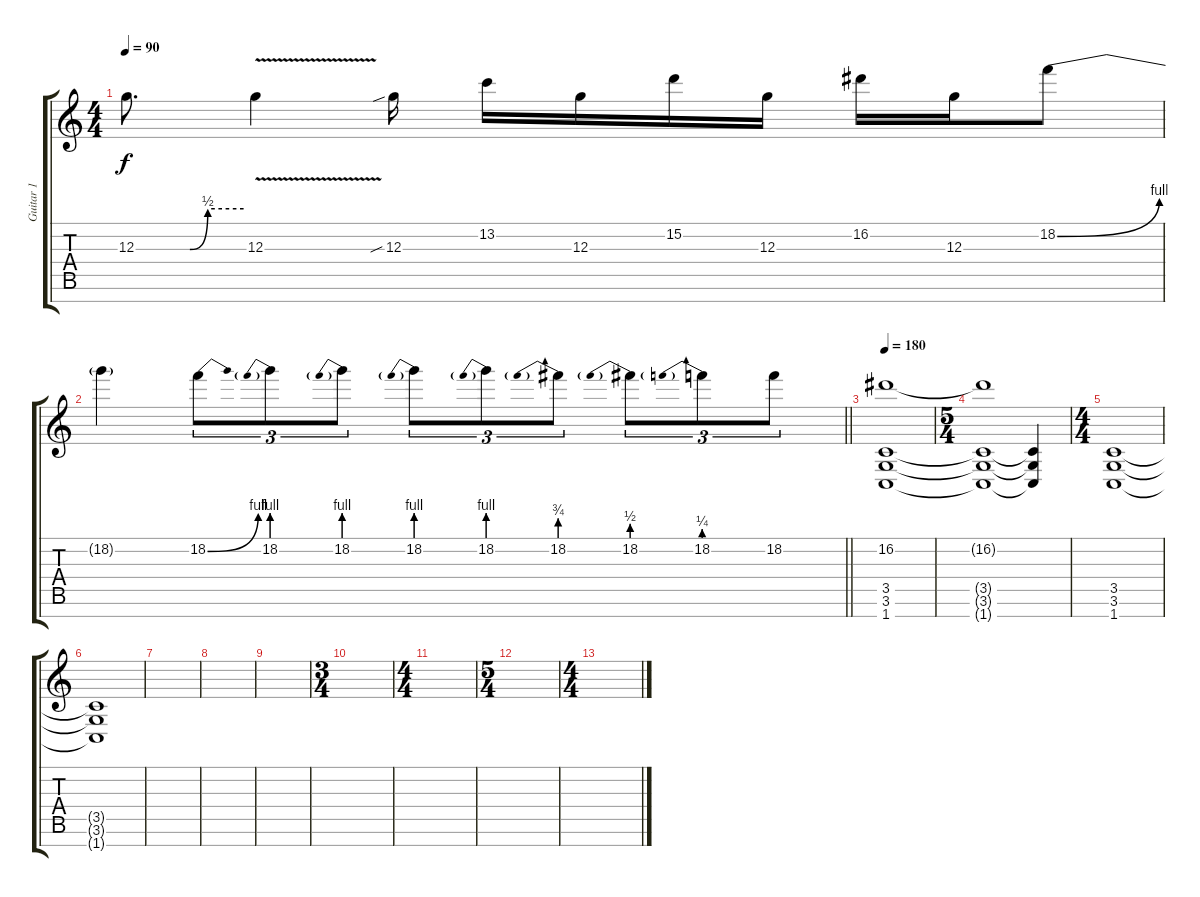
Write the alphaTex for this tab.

\track ("Guitar 1" "Guitar 1") {instrument distortionguitar}
\staff {score tabs}
\tuning (E4 B3 G3 D3 A2 E2 B1) {hide}
\ts (4 4)
\tempo 90
\clef g2
\ks c
12.3{be (custom 0 0 30 0 40 2 60 2)}.8{d dy f} 12.3{v}.4 12.3{sib}.16 13.2.16 12.3.16 15.2.16 12.3.16 16.2.16 12.3.16 18.2{be (bend 0 0 60 4)}.8 |
\barLineRight lightlight
18.2{t}.4 18.2{be (bend 0 0 60 4)}.8{tu (3 2)} 18.2{be (prebend 0 4 60 4)}.8{tu (3 2)} 18.2{be (prebend 0 4 60 4)}.8{tu (3 2)} 18.2{be (prebend 0 4 60 4)}.8{tu (3 2)} 18.2{be (prebend 0 4 60 4)}.8{tu (3 2)} 18.2{be (prebend 0 3 60 3)}.8{tu (3 2)} 18.2{be (prebend 0 2 60 2)}.8{tu (3 2)} 18.2{be (prebend 0 1 60 1)}.8{tu (3 2)} 18.2.8{tu (3 2)} |
\tempo 180
(16.2 3.5 3.6 1.7).1 |
\ts (5 4)
(16.2{t} 3.5{t} 3.6{t} 1.7{t}).1 (3.5{t} 3.6{t} 1.7{t}).4 |
\ts (4 4)
(3.5 3.6 1.7).1 |
(3.5{t} 3.6{t} 1.7{t}).1 |
|
|
|
\ts (3 4)
|
\ts (4 4)
|
\ts (5 4)
|
\ts (4 4)
